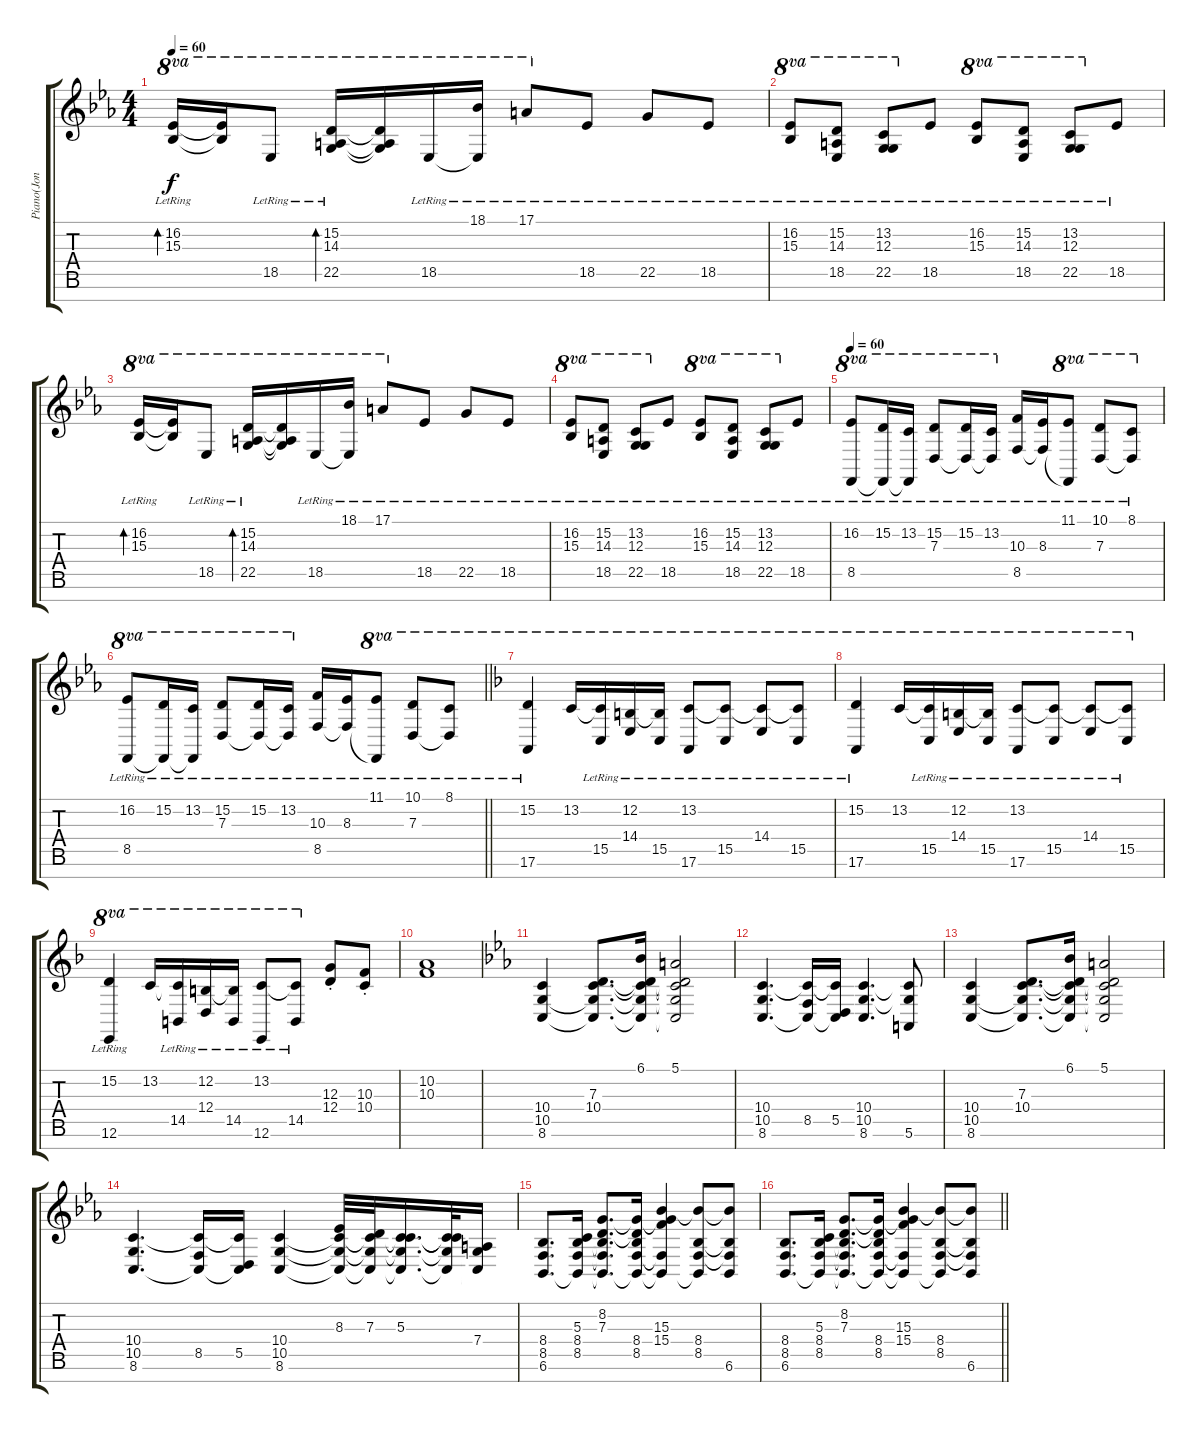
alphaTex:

\track ("Piano(Jon Oliva)" "Piano(Jon ") {instrument acousticgrandpiano}
\staff {score tabs}
\tuning (E4 B3 G3 D3 A2 E2 B1) {hide}
\ts (4 4)
\tempo 60
\clef g2
\ks eb
(16.2{lr} 15.3{lr}).16{bd 30 ot 8va dy f instrument acousticgrandpiano} (16.2{t} 15.3{t}).16{ot 8va} 18.5{lr}.8{ot 8va} (15.2{lr} 14.3{lr} 22.5{lr}).16{bd 30 ot 8va} (15.2{t} 14.3{t} 22.5{t}).16{ot 8va} 18.5{lr}.16{ot 8va} (18.1{lr} 18.5{t}).16{ot 8va} 17.1{lr}.8{ot 8va} 18.5{lr}.8 22.5{lr}.8 18.5{lr}.8 |
(16.2{lr} 15.3{lr}).8{ot 8va} (15.2{lr} 14.3{lr} 18.5{lr}).8{ot 8va} (13.2{lr} 12.3{lr} 22.5{lr}).8{ot 8va} 18.5{lr}.8 (16.2{lr} 15.3{lr}).8{ot 8va} (15.2{lr} 14.3{lr} 18.5{lr}).8{ot 8va} (13.2{lr} 12.3{lr} 22.5{lr}).8{ot 8va} 18.5{lr}.8 |
(16.2{lr} 15.3{lr}).16{bd 30 ot 8va} (16.2{t} 15.3{t}).16{ot 8va} 18.5{lr}.8{ot 8va} (15.2{lr} 14.3{lr} 22.5{lr}).16{bd 30 ot 8va} (15.2{t} 14.3{t} 22.5{t}).16{ot 8va} 18.5{lr}.16{ot 8va} (18.1{lr} 18.5{t}).16{ot 8va} 17.1{lr}.8{ot 8va} 18.5{lr}.8 22.5{lr}.8 18.5{lr}.8 |
(16.2{lr} 15.3{lr}).8{ot 8va} (15.2{lr} 14.3{lr} 18.5{lr}).8{ot 8va} (13.2{lr} 12.3{lr} 22.5{lr}).8{ot 8va} 18.5{lr}.8 (16.2{lr} 15.3{lr}).8{ot 8va} (15.2{lr} 14.3{lr} 18.5{lr}).8{ot 8va} (13.2{lr} 12.3{lr} 22.5{lr}).8{ot 8va} 18.5{lr}.8 |
\tempo 60
(16.2{lr} 8.5{lr}).8{ot 8va} (15.2{lr} 8.5{t}).16{ot 8va} (13.2{lr} 8.5{t}).16{ot 8va} (15.2{lr} 7.3{lr}).8{ot 8va} (15.2{lr} 7.3{t}).16{ot 8va} (13.2{lr} 7.3{t}).16{ot 8va} (10.3{lr} 8.5{lr}).16 (8.3{lr} 8.5{t}).16 (11.1{lr} 8.5{t}).8{ot 8va} (10.1{lr} 7.3{lr}).8{ot 8va} (8.1{lr} 7.3{t}).8{ot 8va} |
\barLineRight lightlight
(16.2{lr} 8.5{lr}).8{ot 8va} (15.2{lr} 8.5{t}).16{ot 8va} (13.2{lr} 8.5{t}).16{ot 8va} (15.2{lr} 7.3{lr}).8{ot 8va} (15.2{lr} 7.3{t}).16{ot 8va} (13.2{lr} 7.3{t}).16{ot 8va} (10.3{lr} 8.5{lr}).16 (8.3{lr} 8.5{t}).16 (11.1{lr} 8.5{t}).8{ot 8va} (10.1{lr} 7.3{lr}).8{ot 8va} (8.1{lr} 7.3{t}).8{ot 8va} |
\ks f
(15.2{lr} 17.6{lr}).4{ot 8va} 13.2.16{ot 8va} (13.2{t} 15.5{lr}).16{ot 8va} (12.2{lr} 14.4{lr}).16{ot 8va} (12.2{t} 15.5{lr}).16{ot 8va} (13.2{lr} 17.6{lr}).8{ot 8va} (13.2{t} 15.5{lr}).8{ot 8va} (13.2{t} 14.4{lr}).8{ot 8va} (13.2{t} 15.5{lr}).8{ot 8va} |
(15.2{lr} 17.6{lr}).4{ot 8va} 13.2.16{ot 8va} (13.2{t} 15.5{lr}).16{ot 8va} (12.2{lr} 14.4{lr}).16{ot 8va} (12.2{t} 15.5{lr}).16{ot 8va} (13.2{lr} 17.6{lr}).8{ot 8va} (13.2{t} 15.5{lr}).8{ot 8va} (13.2{t} 14.4{lr}).8{ot 8va} (13.2{t} 15.5{lr}).8{ot 8va} |
(15.2{lr} 12.6{lr}).4{ot 8va} 13.2.16{ot 8va} (13.2{t} 14.5{lr}).16{ot 8va} (12.2{lr} 12.4{lr}).16{ot 8va} (12.2{t} 14.5{lr}).16{ot 8va} (13.2{lr} 12.6{lr}).8{ot 8va} (13.2{t} 14.5{lr}).8{ot 8va} (12.3{st} 12.4{st}).8 (10.3{st} 10.4{st}).8 |
(10.2 10.3).1 |
\ks eb
(10.4 10.5 8.6).4 (7.3 10.4 10.5{t} 8.6{t}).8{d} (6.1 7.3{t} 10.4{t} 10.5{t} 8.6{t}).16 (5.1 7.3{t} 10.4{t} 10.5{t} 8.6{t}).2 |
(10.4 10.5 8.6).4{d} (10.4{t} 8.5 8.6{t}).16 (10.4{t} 5.5 8.6{t}).16 (10.4 10.5 8.6).4{d} (10.4{t} 10.5{t} 5.6).8 |
(10.4 10.5 8.6).4 (7.3 10.4 10.5{t} 8.6{t}).8{d} (6.1 7.3{t} 10.4{t} 10.5{t} 8.6{t}).16 (5.1 7.3{t} 10.4{t} 10.5{t} 8.6{t}).2 |
(10.4 10.5 8.6).4{d} (10.4{t} 8.5 8.6{t}).16 (10.4{t} 5.5 8.6{t}).16 (10.4 10.5 8.6).4 (8.3 10.4{t} 10.5{t} 8.6{t}).32 (7.3 10.4{t} 10.5{t} 8.6{t}).32 (5.3 10.4{t} 10.5{t} 8.6{t}).16{d} (5.3{t} 10.4{t} 10.5{t} 8.6{t}).32 (7.4 10.5{t} 8.6{t}).16 |
(8.4 8.5 6.6).8{d} (5.3 8.4 8.5 6.6{t}).16 (8.2 7.3 8.4{t} 8.5{t} 6.6{t}).8{d} (8.2{t} 7.3{t} 8.4 8.5 6.6{t}).16 (8.2{t} 15.3 15.4 8.5{t} 6.6{t}).4 (15.3{t} 8.4 8.5 6.6{t}).8 (15.3{t} 8.4{t} 8.5{t} 6.6).8 |
\barLineRight lightlight
(8.4 8.5 6.6).8{d} (5.3 8.4 8.5 6.6{t}).16 (8.2 7.3 8.4{t} 8.5{t} 6.6{t}).8{d} (8.2{t} 7.3{t} 8.4 8.5 6.6{t}).16 (8.2{t} 15.3 15.4 8.5{t} 6.6{t}).4 (15.3{t} 8.4 8.5 6.6{t}).8 (15.3{t} 8.4{t} 8.5{t} 6.6).8
